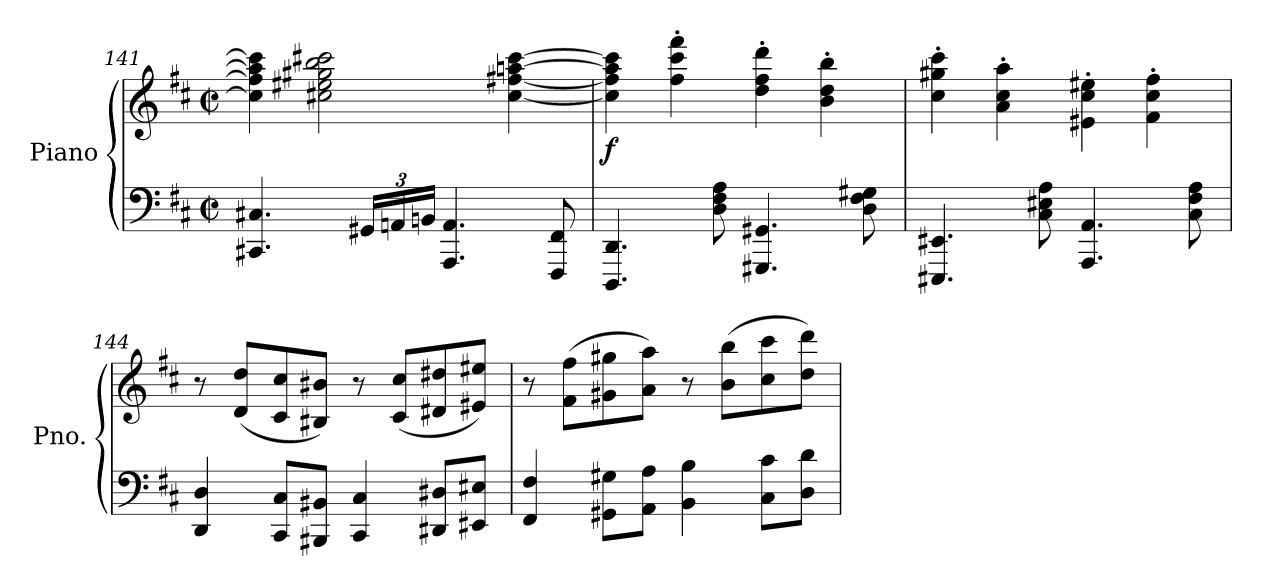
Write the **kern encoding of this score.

**kern	**kern	**dynam
*part1	*part1	*part1
*staff2	*staff1	*staff1/2
*I"Piano	*	*
*I'Pno.	*	*
!!LO:LB:g=z
*clefF4	*clefG2	*
*k[f#c#]	*k[f#c#]	*
*M2/2	*M2/2	*
*met(c|)	*met(c|)	*
=141	=141	=141
4.CC#X/ 4.C#X/	4cc\] 4ff\] 4aa-\] 4ccc\]	.
.	2cc#X\ 2ee#X\ 2gg#X\ 2bb\ 2ccc#X\	.
*Xbrackettup	*	*
24GG#X/LL	.	.
24AAn/	.	.
24BBn/JJ	.	.
4.AAA/ 4.AA/	.	.
.	[4cc#\ [4ff#X\ [4aan\ [4ccc#\	.
8FFF#/ 8FF#/	.	.
=142	=142	=142
!	!	!LO:DY:b
4.DDD/ 4.DD/	4cc#\] 4ff#\] 4aa\] 4ccc#\]	f
.	4ff#\' 4ccc#\' 4fff#\'	.
8D\ 8F#\ 8A\	.	.
4.GGG#X/ 4.GG#X/	4dd\' 4ff#\' 4ddd\'	.
.	4b\' 4dd\' 4bb\'	.
8D\ 8F#\ 8G#X\	.	.
=143	=143	=143
4.EEE#X/ 4.EE#X/	4cc#\' 4gg#X\' 4ccc#\'	.
.	4a\' 4cc#\' 4aa\'	.
8C#\ 8E#X\ 8A\	.	.
4.AAA/ 4.AA/	4e#X\' 4cc#\' 4ee#X\'	.
.	4f#\' 4cc#\' 4ff#\'	.
8C#\ 8F#\ 8A\	.	.
=144	=144	=144
4DD/ 4D/	8r	.
.	(<8d/ 8dd/L	.
8CC#/ 8C#/L	8c#/ 8cc#/	.
8BBB#X/ 8BB#X/J	8B#X/ 8b#X/J)	.
4CC#/ 4C#/	8r	.
.	(<8c#/ 8cc#/L	.
8DD#X/ 8D#X/L	8d#X/ 8dd#X/	.
8EE#X/ 8E#X/J	8e#X/ 8ee#X/J)	.
!!LO:LB:g=z
=145	=145	=145
4FF#/ 4F#/	8r	.
.	(>8f#\ 8ff#\L	.
8GG#X\ 8G#X\L	8g#X\ 8gg#X\	.
8AA\ 8A\J	8a\ 8aa\J)	.
4BB\ 4B\	8r	.
.	(>8b\ 8bb\L	.
8C#\ 8c#\L	8cc#\ 8ccc#\	.
8D\ 8d\J	8dd\ 8ddd\J)	.
=	=	=
*-	*-	*-
